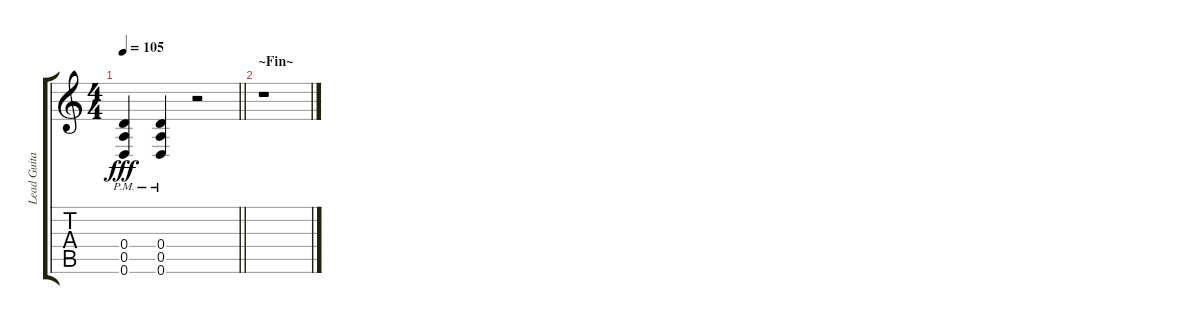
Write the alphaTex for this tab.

\track ("Lead Guitar" "Lead Guita") {instrument distortionguitar}
\staff {score tabs}
\tuning (D4 B3 G3 D3 A2 D2) {hide}
\ts (4 4)
\tempo 105
\clef g2
\barLineRight lightlight
\ks c
(0.4{pm} 0.5{pm} 0.6{pm}).4{dy fff} (0.4{pm} 0.5{pm} 0.6{pm}).4 r.2 |
\section ("" "~Fin~")
r.1
